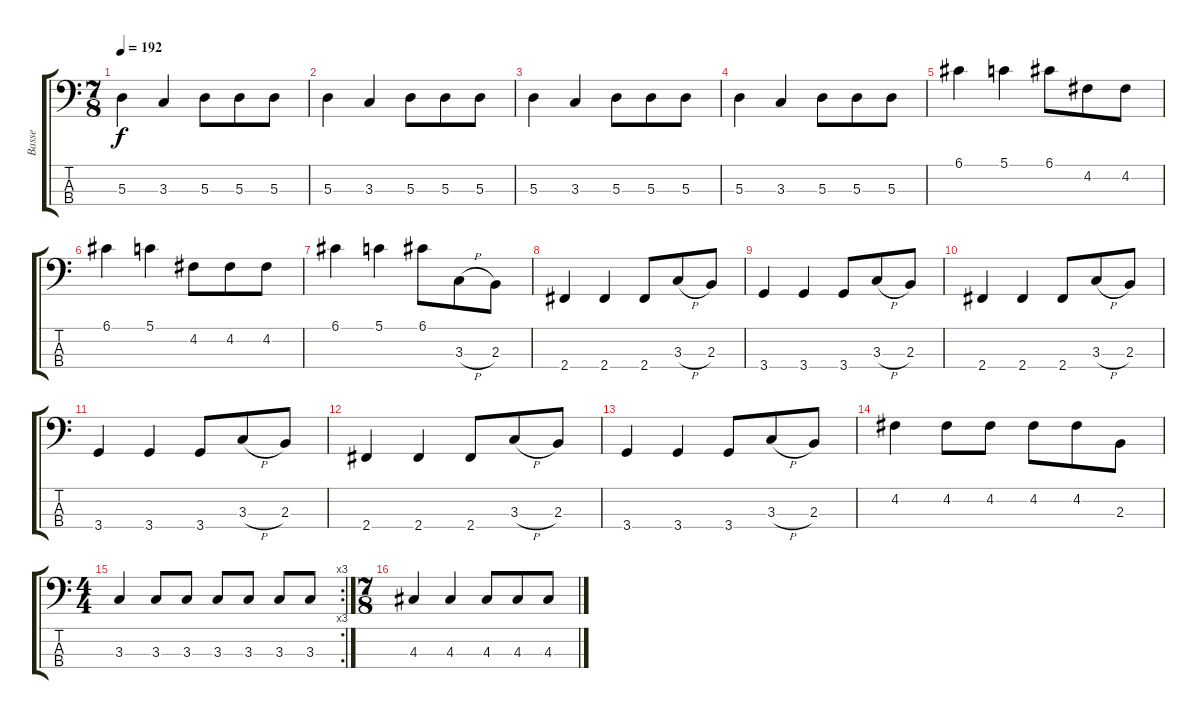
\track ("Basse" "Basse") {instrument electricbassfinger}
\staff {score tabs}
\tuning (G2 D2 A1 E1) {hide}
\ts (7 8)
\tempo 192
\clef f4
\ks c
5.3.4{dy f} 3.3.4 5.3.8 5.3.8 5.3.8 |
5.3.4 3.3.4 5.3.8 5.3.8 5.3.8 |
5.3.4 3.3.4 5.3.8 5.3.8 5.3.8 |
5.3.4 3.3.4 5.3.8 5.3.8 5.3.8 |
6.1.4 5.1.4 6.1.8 4.2.8 4.2.8 |
6.1.4 5.1.4 4.2.8 4.2.8 4.2.8 |
6.1.4 5.1.4 6.1.8 3.3{h}.8 2.3.8 |
2.4.4 2.4.4 2.4.8 3.3{h}.8 2.3.8 |
3.4.4 3.4.4 3.4.8 3.3{h}.8 2.3.8 |
2.4.4 2.4.4 2.4.8 3.3{h}.8 2.3.8 |
3.4.4 3.4.4 3.4.8 3.3{h}.8 2.3.8 |
2.4.4 2.4.4 2.4.8 3.3{h}.8 2.3.8 |
3.4.4 3.4.4 3.4.8 3.3{h}.8 2.3.8 |
4.2.4 4.2.8 4.2.8 4.2.8 4.2.8 2.3.8 |
\rc 3
\ts (4 4)
3.3.4 3.3.8 3.3.8 3.3.8 3.3.8 3.3.8 3.3.8 |
\ts (7 8)
4.3.4 4.3.4 4.3.8 4.3.8 4.3.8
